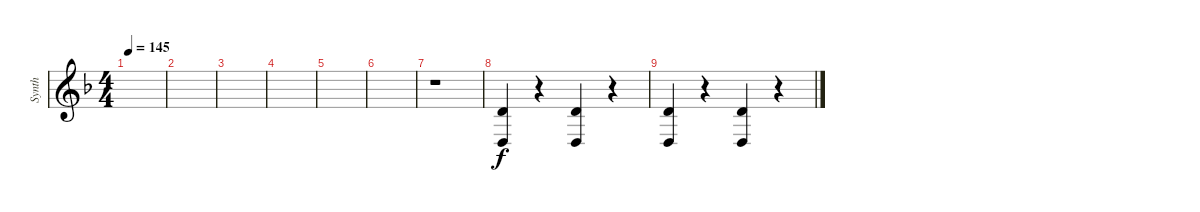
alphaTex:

\track ("Synth" "Synth") {instrument lead1square}
\staff {score}
\tuning (E4 B3 G3 D3 A2 D2) {hide}
\ts (4 4)
\tempo 145
\clef g2
\ks f
|
|
|
|
|
|
r.1{volume 13} |
(3.2 0.4).4{volume 0 balance 8} r.4 (3.2 0.4).4 r.4 |
(3.2 0.4).4 r.4 (3.2 0.4).4 r.4
